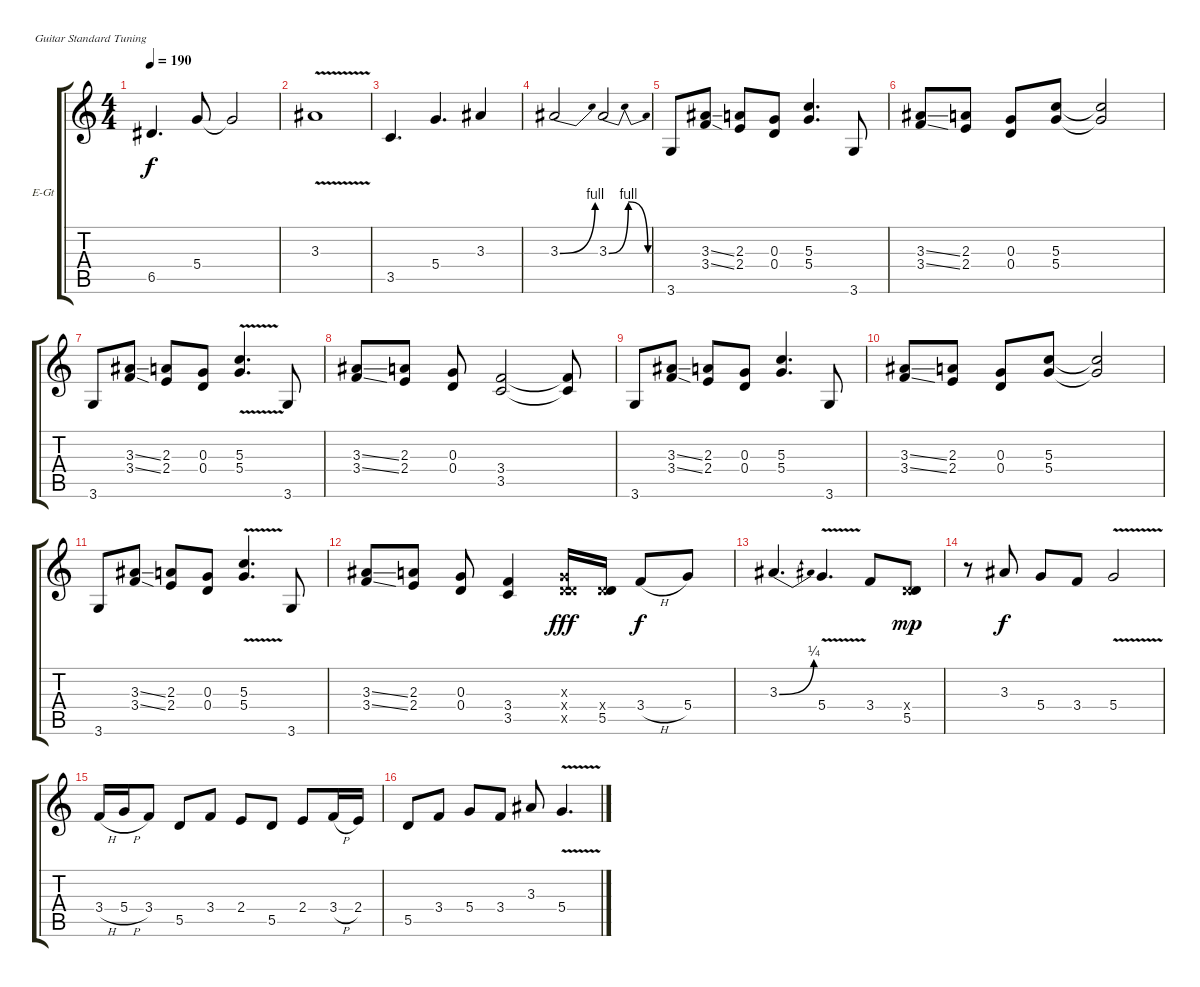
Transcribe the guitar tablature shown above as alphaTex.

\bracketExtendMode groupsimilarinstruments
\firstSystemTrackNameOrientation horizontal
\otherSystemsTrackNameOrientation horizontal
\track ("Ritchie Blackmore" "E-Gt") {instrument overdrivenguitar}
\staff {score tabs}
\tuning (E4 B3 G3 D3 A2 E2)
\ts (4 4)
\tempo 190
\clef g2
\ks c
6.5.4{d dy f} 5.4.8 5.4{t}.2 |
3.3{v}.1 |
3.5.4{d} 5.4.4{d} 3.3.4 |
3.3{be (bend 0 0 60 4)}.2 3.3{be (bendrelease 0 0 30 4 30 4 60 0)}.2 |
3.6.8 (3.3{ss} 3.4{ss}).8 (2.3 2.4).8 (0.3 0.4).8 (5.3 5.4).4{d} 3.6.8 |
(3.3{ss} 3.4{ss}).8 (2.3 2.4).8 (0.3 0.4).8 (5.3 5.4).8 (5.3{t} 5.4{t}).2 |
3.6.8 (3.3{ss} 3.4{ss}).8 (2.3 2.4).8 (0.3 0.4).8 (5.3{v} 5.4{v}).4{d} 3.6.8 |
(3.3{ss} 3.4{ss}).8 (2.3 2.4).8 (0.3 0.4).8 (3.4 3.5).2 (3.4{t} 3.5{t}).8 |
3.6.8 (3.3{ss} 3.4{ss}).8 (2.3 2.4).8 (0.3 0.4).8 (5.3 5.4).4{d} 3.6.8 |
(3.3{ss} 3.4{ss}).8 (2.3 2.4).8 (0.3 0.4).8 (5.3 5.4).8 (5.3{t} 5.4{t}).2 |
3.6.8 (3.3{ss} 3.4{ss}).8 (2.3 2.4).8 (0.3 0.4).8 (5.3{v} 5.4{v}).4{d} 3.6.8 |
(3.3{ss} 3.4{ss}).8 (2.3 2.4).8 (0.3 0.4).8 (3.4 3.5).4 (0.3{x} 0.4{x} 5.5{x}).16{dy fff} (0.4{x} 5.5).16 3.4{h}.8{dy f} 5.4.8 |
3.3{be (bend 0 0 60 1)}.4{d} 5.4{v}.4{d} 3.4.8 (0.4{x} 5.5).8{dy mp} |
r.8 3.3.8{dy f} 5.4.8 3.4.8 5.4{v}.2 |
3.4{h}.16 5.4{h}.16 3.4.8 5.5.8 3.4.8 2.4.8 5.5.8 2.4.8 3.4{h}.16 2.4.16 |
5.5.8 3.4.8 5.4.8 3.4.8 3.3.8 5.4{v}.4{d}
